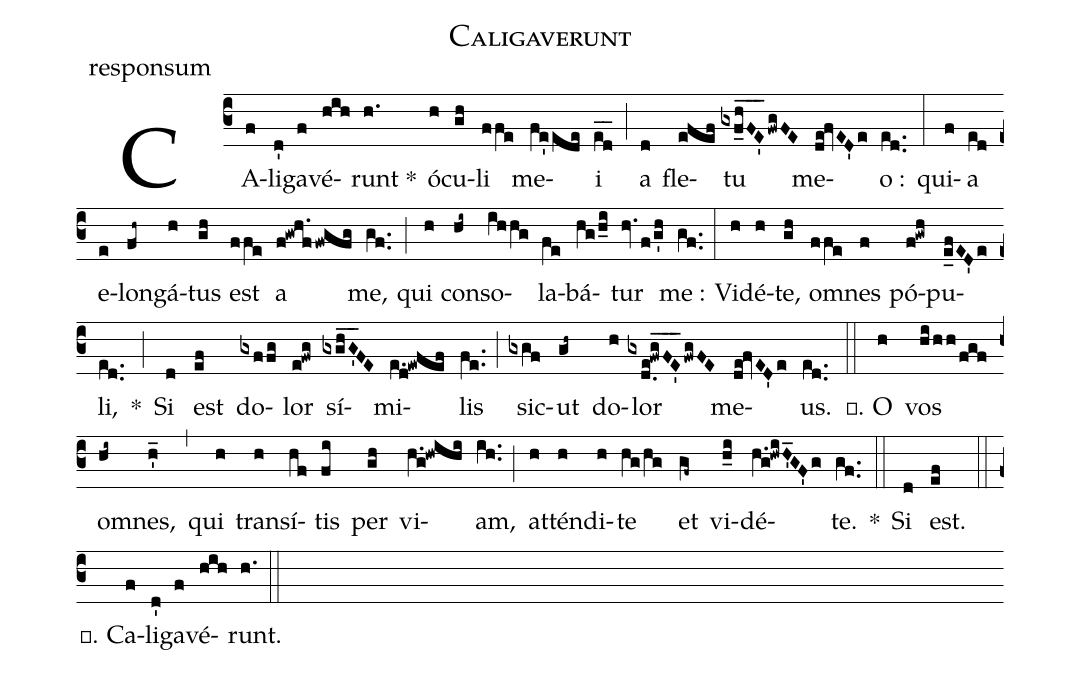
name:Caligaverunt;
office-part:responsum;
%%
(c3) CA(f)li(d')ga(f)vé(hih)runt *(h.) ó(h)cu(gh)li(ffe) me(fe'ede)i(ed__) (;)
a(d) fle(efef)tu(gxf_h_F_E'_fwgFE) me(de!fvED'e)o :(ed..) (:)
qui(f)a(ed) e(e)lon(fh~)gá(h)tus(gh) est(ffe) a(f!gwh.ffwgfg) me,(gf..) (;)
qui(h) con(hi~)so(ihhg)la(fe)bá(hg/h_i)tur(hv.f/g'h) me :(gf..) (:)
Vi(h)dé(h)te,(gh) o(ffe)mnes(f) pó(f!gwh)pu(e_fED'e)li,(ed..) *(;)
Si(d) est(ef) do(gxffg)lor(e!fwg) sí(gxgh_G'_FE)mi(e.d!ewfef)lis(fe..) (;)
sic(gxgf)ut(gh~) do(h)lor(gxd.e!fwg_F_E'_fwgFE) me(de!fvED'e)us.(ed..) (::)

℣. O(h) vos(hi/hh/fgf) o(hi~)mnes,(h'_) (,)
qui(h) trans(h)í(hf)tis(fi) per(gh) vi(h.g!hwihi)am,(ih..) (;)
at(h)tén(h)di(h)te(hg/hg) et(gf~) vi(h_i)dé(h.g!hwiH'_GF'g)te.(gf..) *(::)
Si(d) est.(ef) (::)
℟. Ca(f)li(d')ga(f)vé(hih)runt.(h.) (::)
